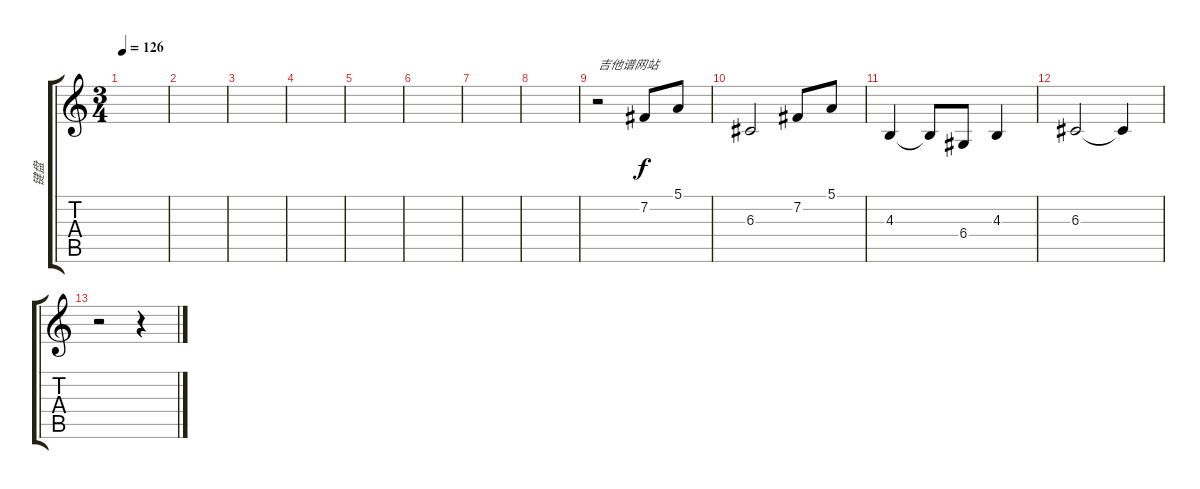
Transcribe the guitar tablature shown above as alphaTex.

\track ("键盘" "键盘") {instrument synthstrings2}
\staff {score tabs}
\tuning (E4 B3 G3 D3 A2 E2) {hide}
\ts (3 4)
\tempo 126
\clef g2
\ks c
|
|
|
|
|
|
|
|
r.2{txt "吉他谱网站"} 7.2.8 5.1.8 |
6.3.2 7.2.8 5.1.8 |
4.3.4 4.3{t}.8 6.4.8 4.3.4 |
6.3.2 6.3{t}.4 |
r.2 r.4
